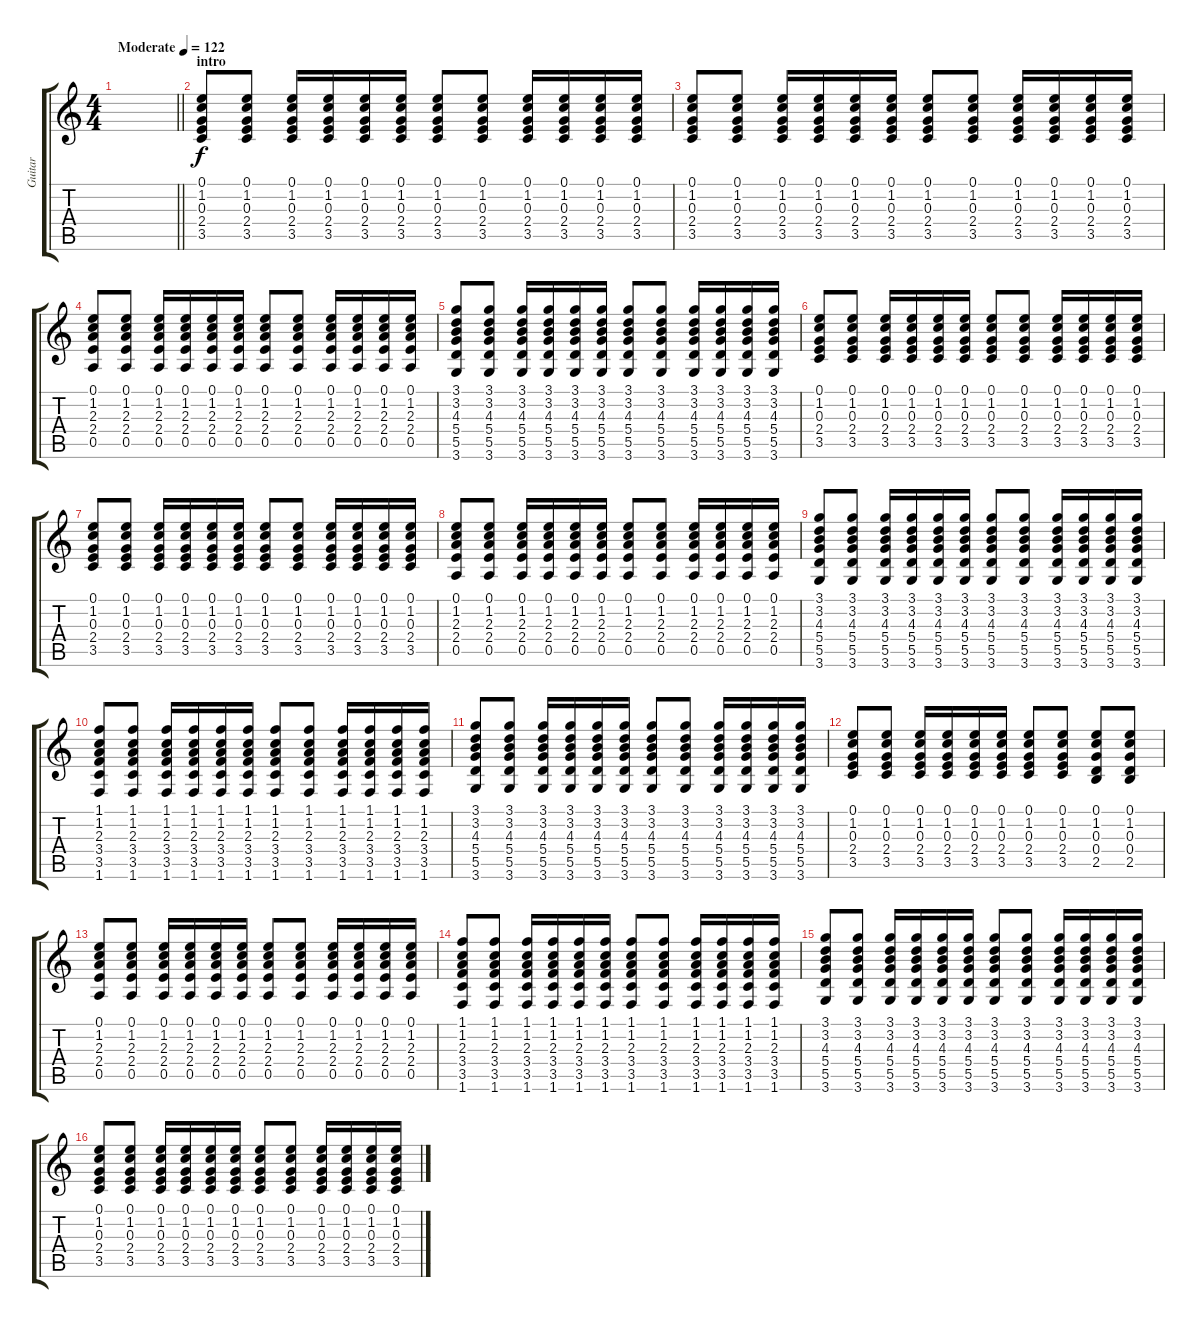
\track ("Guitar" "Guitar") {instrument acousticguitarsteel}
\staff {score tabs}
\tuning (E4 B3 G3 D3 A2 E2) {hide}
\ts (4 4)
\tempo (122 "Moderate")
\clef g2
\barLineRight lightlight
\ks c
|
\section ("" "intro")
(0.1 1.2 0.3 2.4 3.5).8 (0.1 1.2 0.3 2.4 3.5).8 (0.1 1.2 0.3 2.4 3.5).16 (0.1 1.2 0.3 2.4 3.5).16 (0.1 1.2 0.3 2.4 3.5).16 (0.1 1.2 0.3 2.4 3.5).16 (0.1 1.2 0.3 2.4 3.5).8 (0.1 1.2 0.3 2.4 3.5).8 (0.1 1.2 0.3 2.4 3.5).16 (0.1 1.2 0.3 2.4 3.5).16 (0.1 1.2 0.3 2.4 3.5).16 (0.1 1.2 0.3 2.4 3.5).16 |
(0.1 1.2 0.3 2.4 3.5).8 (0.1 1.2 0.3 2.4 3.5).8 (0.1 1.2 0.3 2.4 3.5).16 (0.1 1.2 0.3 2.4 3.5).16 (0.1 1.2 0.3 2.4 3.5).16 (0.1 1.2 0.3 2.4 3.5).16 (0.1 1.2 0.3 2.4 3.5).8 (0.1 1.2 0.3 2.4 3.5).8 (0.1 1.2 0.3 2.4 3.5).16 (0.1 1.2 0.3 2.4 3.5).16 (0.1 1.2 0.3 2.4 3.5).16 (0.1 1.2 0.3 2.4 3.5).16 |
(0.1 1.2 2.3 2.4 0.5).8 (0.1 1.2 2.3 2.4 0.5).8 (0.1 1.2 2.3 2.4 0.5).16 (0.1 1.2 2.3 2.4 0.5).16 (0.1 1.2 2.3 2.4 0.5).16 (0.1 1.2 2.3 2.4 0.5).16 (0.1 1.2 2.3 2.4 0.5).8 (0.1 1.2 2.3 2.4 0.5).8 (0.1 1.2 2.3 2.4 0.5).16 (0.1 1.2 2.3 2.4 0.5).16 (0.1 1.2 2.3 2.4 0.5).16 (0.1 1.2 2.3 2.4 0.5).16 |
(3.1 3.2 4.3 5.4 5.5 3.6).8 (3.1 3.2 4.3 5.4 5.5 3.6).8 (3.1 3.2 4.3 5.4 5.5 3.6).16 (3.1 3.2 4.3 5.4 5.5 3.6).16 (3.1 3.2 4.3 5.4 5.5 3.6).16 (3.1 3.2 4.3 5.4 5.5 3.6).16 (3.1 3.2 4.3 5.4 5.5 3.6).8 (3.1 3.2 4.3 5.4 5.5 3.6).8 (3.1 3.2 4.3 5.4 5.5 3.6).16 (3.1 3.2 4.3 5.4 5.5 3.6).16 (3.1 3.2 4.3 5.4 5.5 3.6).16 (3.1 3.2 4.3 5.4 5.5 3.6).16 |
(0.1 1.2 0.3 2.4 3.5).8 (0.1 1.2 0.3 2.4 3.5).8 (0.1 1.2 0.3 2.4 3.5).16 (0.1 1.2 0.3 2.4 3.5).16 (0.1 1.2 0.3 2.4 3.5).16 (0.1 1.2 0.3 2.4 3.5).16 (0.1 1.2 0.3 2.4 3.5).8 (0.1 1.2 0.3 2.4 3.5).8 (0.1 1.2 0.3 2.4 3.5).16 (0.1 1.2 0.3 2.4 3.5).16 (0.1 1.2 0.3 2.4 3.5).16 (0.1 1.2 0.3 2.4 3.5).16 |
(0.1 1.2 0.3 2.4 3.5).8 (0.1 1.2 0.3 2.4 3.5).8 (0.1 1.2 0.3 2.4 3.5).16 (0.1 1.2 0.3 2.4 3.5).16 (0.1 1.2 0.3 2.4 3.5).16 (0.1 1.2 0.3 2.4 3.5).16 (0.1 1.2 0.3 2.4 3.5).8 (0.1 1.2 0.3 2.4 3.5).8 (0.1 1.2 0.3 2.4 3.5).16 (0.1 1.2 0.3 2.4 3.5).16 (0.1 1.2 0.3 2.4 3.5).16 (0.1 1.2 0.3 2.4 3.5).16 |
(0.1 1.2 2.3 2.4 0.5).8 (0.1 1.2 2.3 2.4 0.5).8 (0.1 1.2 2.3 2.4 0.5).16 (0.1 1.2 2.3 2.4 0.5).16 (0.1 1.2 2.3 2.4 0.5).16 (0.1 1.2 2.3 2.4 0.5).16 (0.1 1.2 2.3 2.4 0.5).8 (0.1 1.2 2.3 2.4 0.5).8 (0.1 1.2 2.3 2.4 0.5).16 (0.1 1.2 2.3 2.4 0.5).16 (0.1 1.2 2.3 2.4 0.5).16 (0.1 1.2 2.3 2.4 0.5).16 |
(3.1 3.2 4.3 5.4 5.5 3.6).8 (3.1 3.2 4.3 5.4 5.5 3.6).8 (3.1 3.2 4.3 5.4 5.5 3.6).16 (3.1 3.2 4.3 5.4 5.5 3.6).16 (3.1 3.2 4.3 5.4 5.5 3.6).16 (3.1 3.2 4.3 5.4 5.5 3.6).16 (3.1 3.2 4.3 5.4 5.5 3.6).8 (3.1 3.2 4.3 5.4 5.5 3.6).8 (3.1 3.2 4.3 5.4 5.5 3.6).16 (3.1 3.2 4.3 5.4 5.5 3.6).16 (3.1 3.2 4.3 5.4 5.5 3.6).16 (3.1 3.2 4.3 5.4 5.5 3.6).16 |
(1.1 1.2 2.3 3.4 3.5 1.6).8 (1.1 1.2 2.3 3.4 3.5 1.6).8 (1.1 1.2 2.3 3.4 3.5 1.6).16 (1.1 1.2 2.3 3.4 3.5 1.6).16 (1.1 1.2 2.3 3.4 3.5 1.6).16 (1.1 1.2 2.3 3.4 3.5 1.6).16 (1.1 1.2 2.3 3.4 3.5 1.6).8 (1.1 1.2 2.3 3.4 3.5 1.6).8 (1.1 1.2 2.3 3.4 3.5 1.6).16 (1.1 1.2 2.3 3.4 3.5 1.6).16 (1.1 1.2 2.3 3.4 3.5 1.6).16 (1.1 1.2 2.3 3.4 3.5 1.6).16 |
(3.1 3.2 4.3 5.4 5.5 3.6).8 (3.1 3.2 4.3 5.4 5.5 3.6).8 (3.1 3.2 4.3 5.4 5.5 3.6).16 (3.1 3.2 4.3 5.4 5.5 3.6).16 (3.1 3.2 4.3 5.4 5.5 3.6).16 (3.1 3.2 4.3 5.4 5.5 3.6).16 (3.1 3.2 4.3 5.4 5.5 3.6).8 (3.1 3.2 4.3 5.4 5.5 3.6).8 (3.1 3.2 4.3 5.4 5.5 3.6).16 (3.1 3.2 4.3 5.4 5.5 3.6).16 (3.1 3.2 4.3 5.4 5.5 3.6).16 (3.1 3.2 4.3 5.4 5.5 3.6).16 |
(0.1 1.2 0.3 2.4 3.5).8 (0.1 1.2 0.3 2.4 3.5).8 (0.1 1.2 0.3 2.4 3.5).16 (0.1 1.2 0.3 2.4 3.5).16 (0.1 1.2 0.3 2.4 3.5).16 (0.1 1.2 0.3 2.4 3.5).16 (0.1 1.2 0.3 2.4 3.5).8 (0.1 1.2 0.3 2.4 3.5).8 (0.1 1.2 0.3 0.4 2.5).8 (0.1 1.2 0.3 0.4 2.5).8 |
(0.1 1.2 2.3 2.4 0.5).8 (0.1 1.2 2.3 2.4 0.5).8 (0.1 1.2 2.3 2.4 0.5).16 (0.1 1.2 2.3 2.4 0.5).16 (0.1 1.2 2.3 2.4 0.5).16 (0.1 1.2 2.3 2.4 0.5).16 (0.1 1.2 2.3 2.4 0.5).8 (0.1 1.2 2.3 2.4 0.5).8 (0.1 1.2 2.3 2.4 0.5).16 (0.1 1.2 2.3 2.4 0.5).16 (0.1 1.2 2.3 2.4 0.5).16 (0.1 1.2 2.3 2.4 0.5).16 |
(1.1 1.2 2.3 3.4 3.5 1.6).8 (1.1 1.2 2.3 3.4 3.5 1.6).8 (1.1 1.2 2.3 3.4 3.5 1.6).16 (1.1 1.2 2.3 3.4 3.5 1.6).16 (1.1 1.2 2.3 3.4 3.5 1.6).16 (1.1 1.2 2.3 3.4 3.5 1.6).16 (1.1 1.2 2.3 3.4 3.5 1.6).8 (1.1 1.2 2.3 3.4 3.5 1.6).8 (1.1 1.2 2.3 3.4 3.5 1.6).16 (1.1 1.2 2.3 3.4 3.5 1.6).16 (1.1 1.2 2.3 3.4 3.5 1.6).16 (1.1 1.2 2.3 3.4 3.5 1.6).16 |
(3.1 3.2 4.3 5.4 5.5 3.6).8 (3.1 3.2 4.3 5.4 5.5 3.6).8 (3.1 3.2 4.3 5.4 5.5 3.6).16 (3.1 3.2 4.3 5.4 5.5 3.6).16 (3.1 3.2 4.3 5.4 5.5 3.6).16 (3.1 3.2 4.3 5.4 5.5 3.6).16 (3.1 3.2 4.3 5.4 5.5 3.6).8 (3.1 3.2 4.3 5.4 5.5 3.6).8 (3.1 3.2 4.3 5.4 5.5 3.6).16 (3.1 3.2 4.3 5.4 5.5 3.6).16 (3.1 3.2 4.3 5.4 5.5 3.6).16 (3.1 3.2 4.3 5.4 5.5 3.6).16 |
(0.1 1.2 0.3 2.4 3.5).8 (0.1 1.2 0.3 2.4 3.5).8 (0.1 1.2 0.3 2.4 3.5).16 (0.1 1.2 0.3 2.4 3.5).16 (0.1 1.2 0.3 2.4 3.5).16 (0.1 1.2 0.3 2.4 3.5).16 (0.1 1.2 0.3 2.4 3.5).8 (0.1 1.2 0.3 2.4 3.5).8 (0.1 1.2 0.3 2.4 3.5).16 (0.1 1.2 0.3 2.4 3.5).16 (0.1 1.2 0.3 2.4 3.5).16 (0.1 1.2 0.3 2.4 3.5).16
